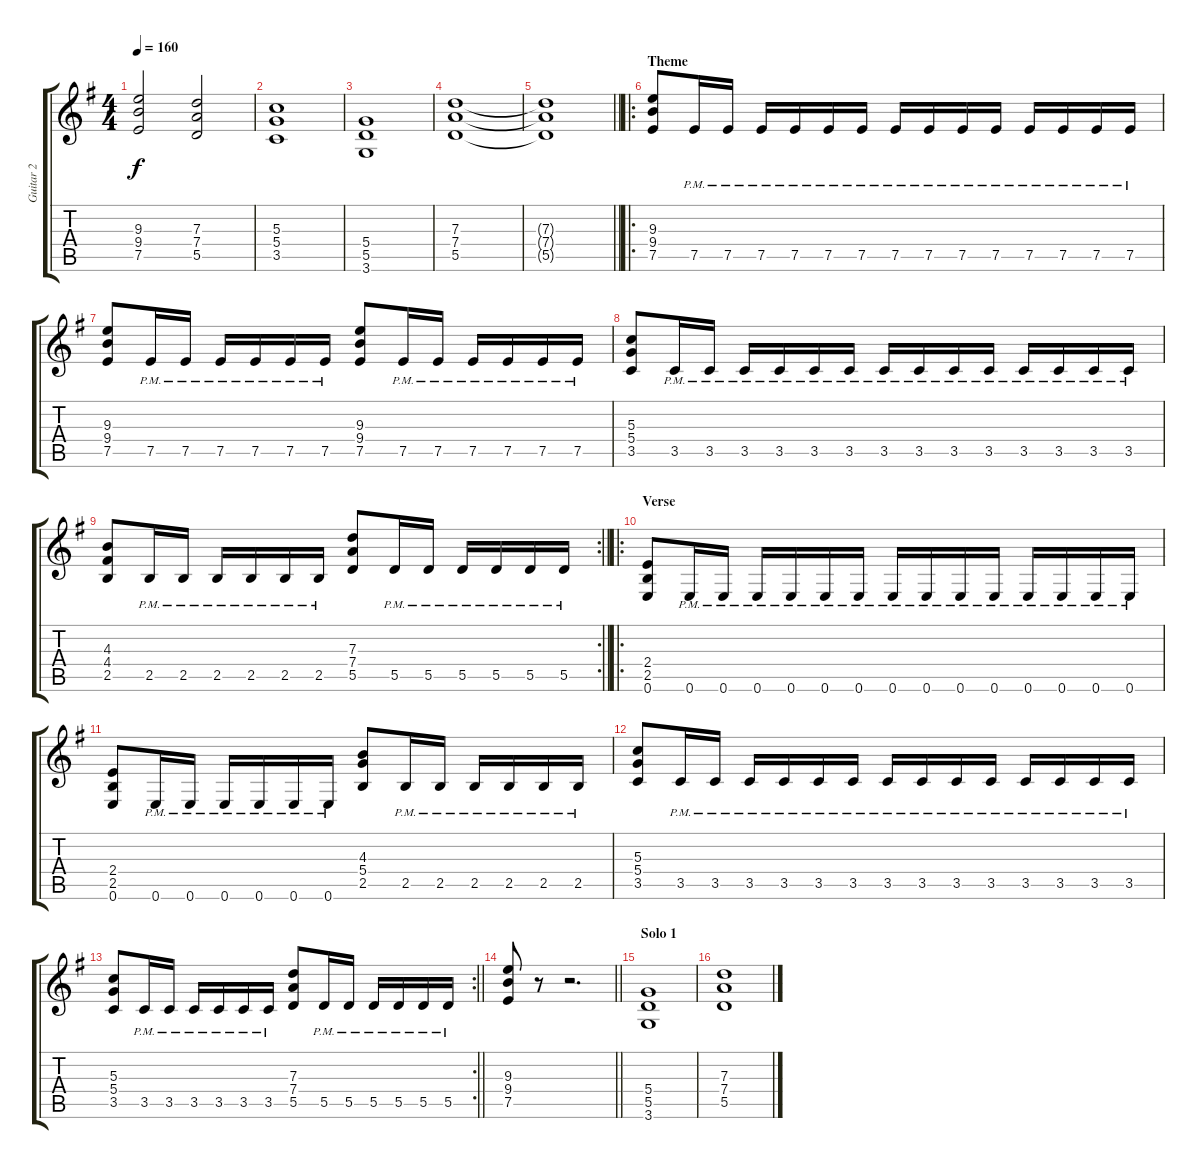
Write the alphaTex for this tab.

\track ("Guitar 2" "Guitar 2") {instrument distortionguitar}
\staff {score tabs}
\tuning (E4 B3 G3 D3 A2 E2) {hide}
\ts (4 4)
\tempo 160
\clef g2
\ks eminor
(9.3 9.4 7.5).2{dy f} (7.3 7.4 5.5).2 |
(5.3 5.4 3.5).1 |
(5.4 5.5 3.6).1 |
(7.3 7.4 5.5).1 |
\barLineRight lightlight
(7.3{t} 7.4{t} 5.5{t}).1 |
\ro
\section ("" "Theme")
(9.3 9.4 7.5).8 7.5{pm}.16 7.5{pm}.16 7.5{pm}.16 7.5{pm}.16 7.5{pm}.16 7.5{pm}.16 7.5{pm}.16 7.5{pm}.16 7.5{pm}.16 7.5{pm}.16 7.5{pm}.16 7.5{pm}.16 7.5{pm}.16 7.5{pm}.16 |
(9.3 9.4 7.5).8 7.5{pm}.16 7.5{pm}.16 7.5{pm}.16 7.5{pm}.16 7.5{pm}.16 7.5{pm}.16 (9.3 9.4 7.5).8 7.5{pm}.16 7.5{pm}.16 7.5{pm}.16 7.5{pm}.16 7.5{pm}.16 7.5{pm}.16 |
(5.3 5.4 3.5).8 3.5{pm}.16 3.5{pm}.16 3.5{pm}.16 3.5{pm}.16 3.5{pm}.16 3.5{pm}.16 3.5{pm}.16 3.5{pm}.16 3.5{pm}.16 3.5{pm}.16 3.5{pm}.16 3.5{pm}.16 3.5{pm}.16 3.5{pm}.16 |
\rc 2
\barLineRight lightlight
(4.3 4.4 2.5).8 2.5{pm}.16 2.5{pm}.16 2.5{pm}.16 2.5{pm}.16 2.5{pm}.16 2.5{pm}.16 (7.3 7.4 5.5).8 5.5{pm}.16 5.5{pm}.16 5.5{pm}.16 5.5{pm}.16 5.5{pm}.16 5.5{pm}.16 |
\ro
\section ("" "Verse")
(2.4 2.5 0.6).8 0.6{pm}.16 0.6{pm}.16 0.6{pm}.16 0.6{pm}.16 0.6{pm}.16 0.6{pm}.16 0.6{pm}.16 0.6{pm}.16 0.6{pm}.16 0.6{pm}.16 0.6{pm}.16 0.6{pm}.16 0.6{pm}.16 0.6{pm}.16 |
(2.4 2.5 0.6).8 0.6{pm}.16 0.6{pm}.16 0.6{pm}.16 0.6{pm}.16 0.6{pm}.16 0.6{pm}.16 (4.3 5.4 2.5).8 2.5{pm}.16 2.5{pm}.16 2.5{pm}.16 2.5{pm}.16 2.5{pm}.16 2.5{pm}.16 |
(5.3 5.4 3.5).8 3.5{pm}.16 3.5{pm}.16 3.5{pm}.16 3.5{pm}.16 3.5{pm}.16 3.5{pm}.16 3.5{pm}.16 3.5{pm}.16 3.5{pm}.16 3.5{pm}.16 3.5{pm}.16 3.5{pm}.16 3.5{pm}.16 3.5{pm}.16 |
\rc 2
\barLineRight lightlight
(5.3 5.4 3.5).8 3.5{pm}.16 3.5{pm}.16 3.5{pm}.16 3.5{pm}.16 3.5{pm}.16 3.5{pm}.16 (7.3 7.4 5.5).8 5.5{pm}.16 5.5{pm}.16 5.5{pm}.16 5.5{pm}.16 5.5{pm}.16 5.5{pm}.16 |
\barLineRight lightlight
(9.3 9.4 7.5).8 r.8 r.2{d} |
\section ("" "Solo 1")
(5.4 5.5 3.6).1 |
(7.3 7.4 5.5).1
